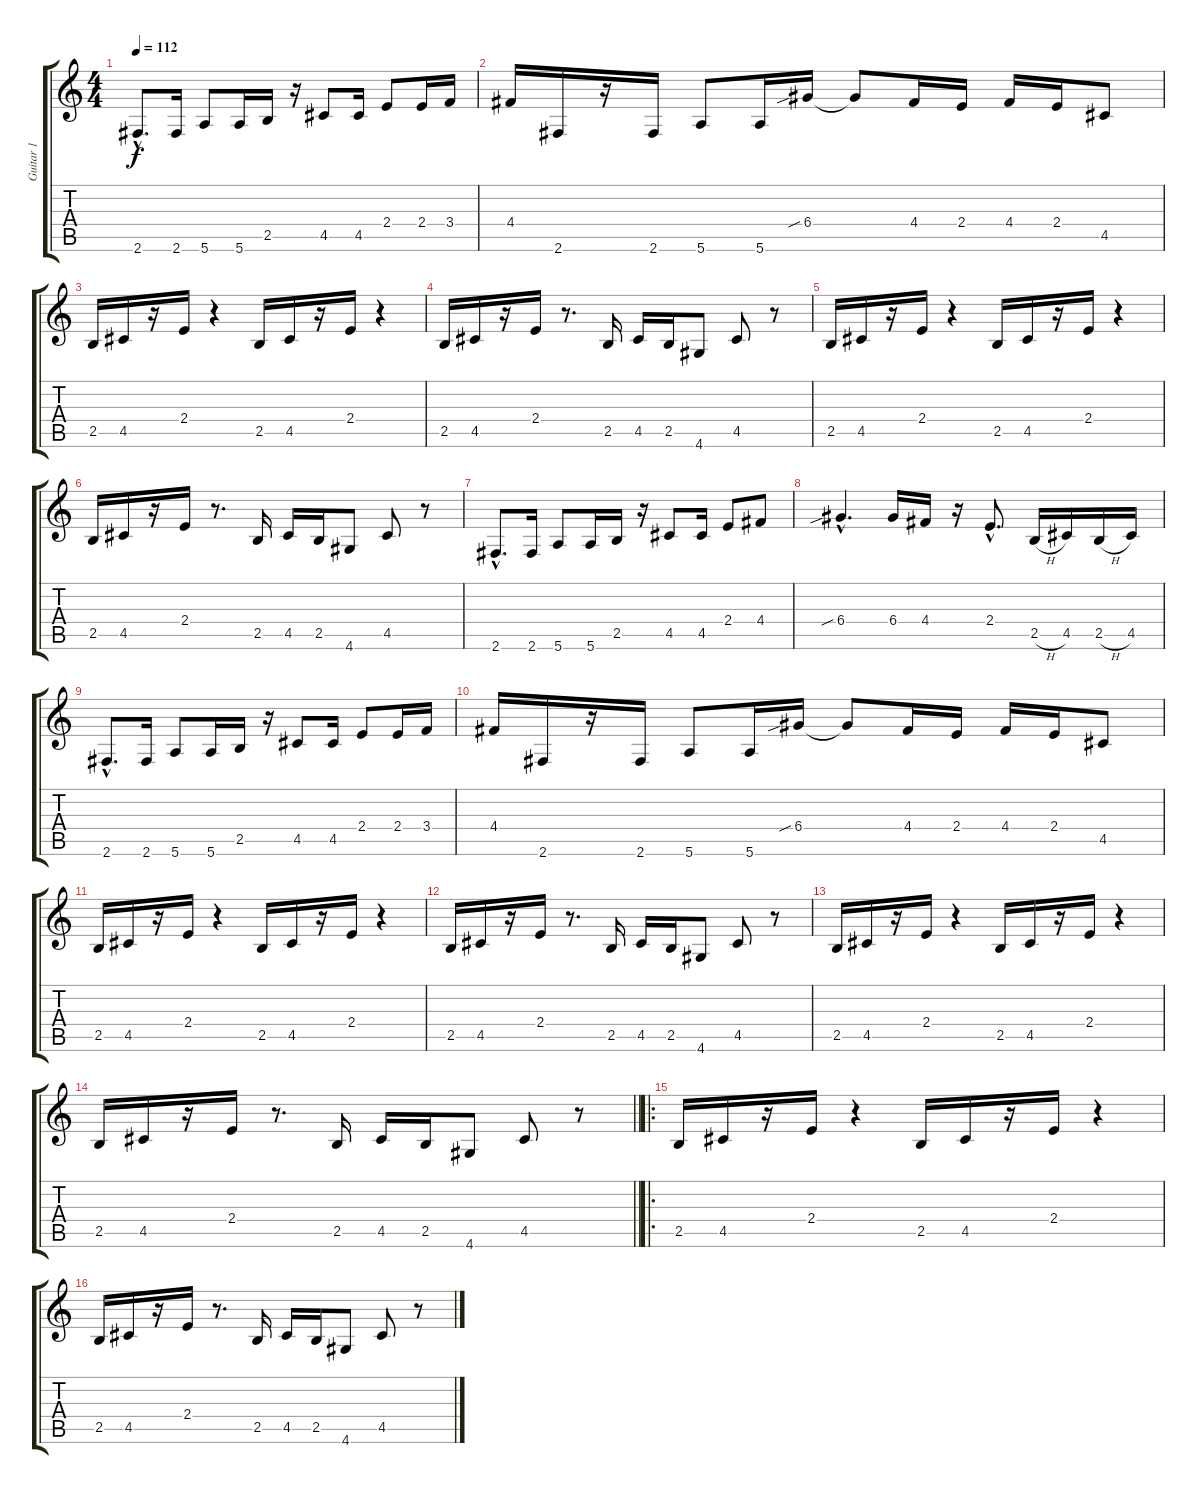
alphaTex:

\track ("Guitar 1" "Guitar 1") {instrument overdrivenguitar}
\staff {score tabs}
\tuning (E4 B3 G3 D3 A2 E2) {hide}
\ts (4 4)
\tempo 112
\clef g2
\ks c
2.6{hac}.8{d dy f} 2.6.16 5.6.8 5.6.16 2.5.16 r.16 4.5.8 4.5.16 2.4.8 2.4.16 3.4.16 |
4.4.16 2.6.16 r.16 2.6.16 5.6.8 5.6.16 6.4{sib}.16 6.4{t}.8 4.4.16 2.4.16 4.4.16 2.4.16 4.5.8 |
2.5.16 4.5.16 r.16 2.4.16 r.4 2.5.16 4.5.16 r.16 2.4.16 r.4 |
2.5.16 4.5.16 r.16 2.4.16 r.8{d} 2.5.16 4.5.16 2.5.16 4.6.8 4.5.8 r.8 |
2.5.16 4.5.16 r.16 2.4.16 r.4 2.5.16 4.5.16 r.16 2.4.16 r.4 |
2.5.16 4.5.16 r.16 2.4.16 r.8{d} 2.5.16 4.5.16 2.5.16 4.6.8 4.5.8 r.8 |
2.6{hac}.8{d} 2.6.16 5.6.8 5.6.16 2.5.16 r.16 4.5.8 4.5.16 2.4.8 4.4.8 |
6.4{sib hac}.4{d} 6.4.16 4.4.16 r.16 2.4{hac}.8{d} 2.5{h}.16 4.5.16 2.5{h}.16 4.5.16 |
2.6{hac}.8{d} 2.6.16 5.6.8 5.6.16 2.5.16 r.16 4.5.8 4.5.16 2.4.8 2.4.16 3.4.16 |
4.4.16 2.6.16 r.16 2.6.16 5.6.8 5.6.16 6.4{sib}.16 6.4{t}.8 4.4.16 2.4.16 4.4.16 2.4.16 4.5.8 |
2.5.16 4.5.16 r.16 2.4.16 r.4 2.5.16 4.5.16 r.16 2.4.16 r.4 |
2.5.16 4.5.16 r.16 2.4.16 r.8{d} 2.5.16 4.5.16 2.5.16 4.6.8 4.5.8 r.8 |
2.5.16 4.5.16 r.16 2.4.16 r.4 2.5.16 4.5.16 r.16 2.4.16 r.4 |
\barLineRight lightlight
2.5.16 4.5.16 r.16 2.4.16 r.8{d} 2.5.16 4.5.16 2.5.16 4.6.8 4.5.8 r.8 |
\ro
2.5.16 4.5.16 r.16 2.4.16 r.4 2.5.16 4.5.16 r.16 2.4.16 r.4 |
2.5.16 4.5.16 r.16 2.4.16 r.8{d} 2.5.16 4.5.16 2.5.16 4.6.8 4.5.8 r.8
